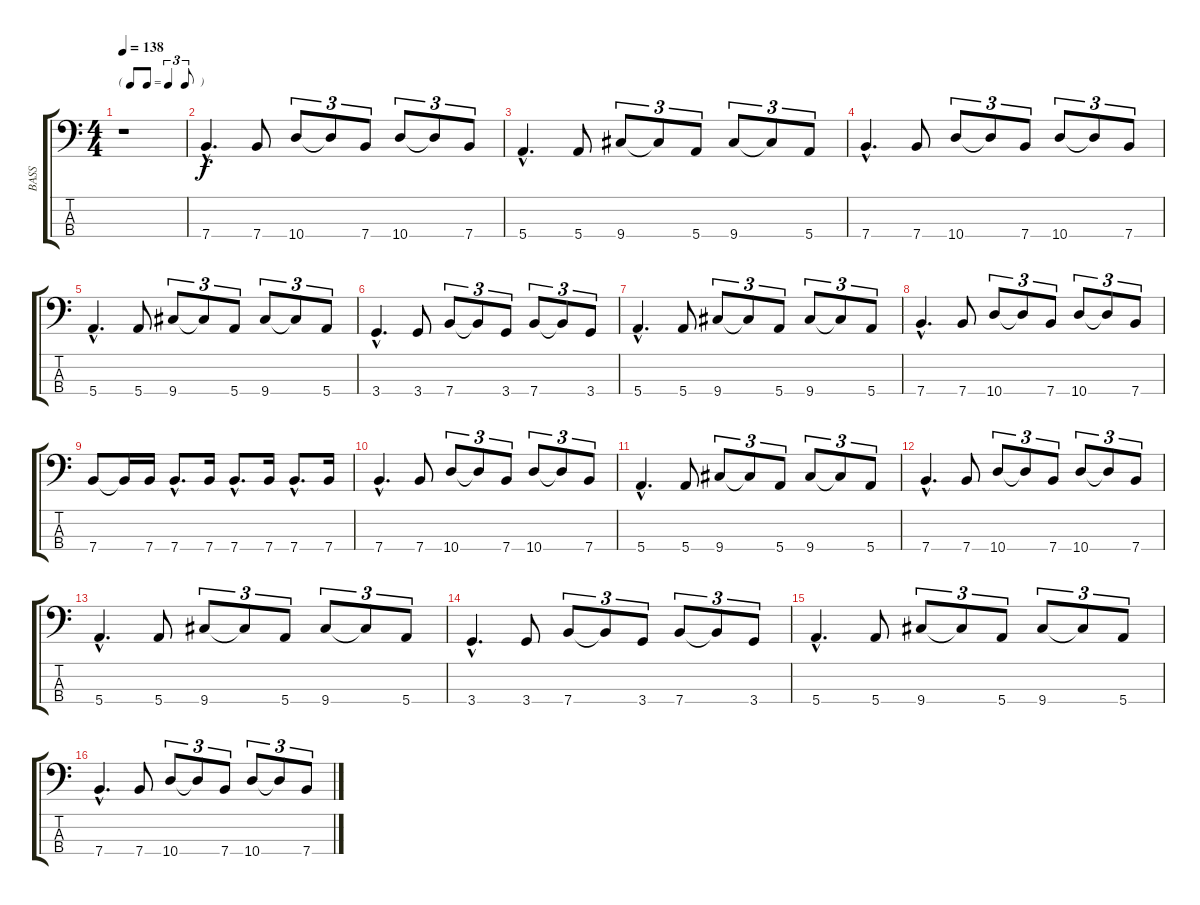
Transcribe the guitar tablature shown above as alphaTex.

\track ("BASS" "BASS") {instrument electricbassfinger}
\staff {score tabs}
\tuning (G2 D2 A1 E1) {hide}
\ts (4 4)
\tf triplet8th
\tempo 138
\clef f4
\ks c
r.1{dy f} |
7.4{hac}.4{d} 7.4.8 10.4.8{tu (3 2)} 10.4{t}.8{tu (3 2)} 7.4.8{tu (3 2)} 10.4.8{tu (3 2)} 10.4{t}.8{tu (3 2)} 7.4.8{tu (3 2)} |
5.4{hac}.4{d} 5.4.8 9.4.8{tu (3 2)} 9.4{t}.8{tu (3 2)} 5.4.8{tu (3 2)} 9.4.8{tu (3 2)} 9.4{t}.8{tu (3 2)} 5.4.8{tu (3 2)} |
7.4{hac}.4{d} 7.4.8 10.4.8{tu (3 2)} 10.4{t}.8{tu (3 2)} 7.4.8{tu (3 2)} 10.4.8{tu (3 2)} 10.4{t}.8{tu (3 2)} 7.4.8{tu (3 2)} |
5.4{hac}.4{d} 5.4.8 9.4.8{tu (3 2)} 9.4{t}.8{tu (3 2)} 5.4.8{tu (3 2)} 9.4.8{tu (3 2)} 9.4{t}.8{tu (3 2)} 5.4.8{tu (3 2)} |
3.4{hac}.4{d} 3.4.8 7.4.8{tu (3 2)} 7.4{t}.8{tu (3 2)} 3.4.8{tu (3 2)} 7.4.8{tu (3 2)} 7.4{t}.8{tu (3 2)} 3.4.8{tu (3 2)} |
5.4{hac}.4{d} 5.4.8 9.4.8{tu (3 2)} 9.4{t}.8{tu (3 2)} 5.4.8{tu (3 2)} 9.4.8{tu (3 2)} 9.4{t}.8{tu (3 2)} 5.4.8{tu (3 2)} |
7.4{hac}.4{d} 7.4.8 10.4.8{tu (3 2)} 10.4{t}.8{tu (3 2)} 7.4.8{tu (3 2)} 10.4.8{tu (3 2)} 10.4{t}.8{tu (3 2)} 7.4.8{tu (3 2)} |
7.4.8 7.4{t}.16 7.4.16 7.4{hac}.8{d} 7.4.16 7.4{hac}.8{d} 7.4.16 7.4{hac}.8{d} 7.4.16 |
7.4{hac}.4{d} 7.4.8 10.4.8{tu (3 2)} 10.4{t}.8{tu (3 2)} 7.4.8{tu (3 2)} 10.4.8{tu (3 2)} 10.4{t}.8{tu (3 2)} 7.4.8{tu (3 2)} |
5.4{hac}.4{d} 5.4.8 9.4.8{tu (3 2)} 9.4{t}.8{tu (3 2)} 5.4.8{tu (3 2)} 9.4.8{tu (3 2)} 9.4{t}.8{tu (3 2)} 5.4.8{tu (3 2)} |
7.4{hac}.4{d} 7.4.8 10.4.8{tu (3 2)} 10.4{t}.8{tu (3 2)} 7.4.8{tu (3 2)} 10.4.8{tu (3 2)} 10.4{t}.8{tu (3 2)} 7.4.8{tu (3 2)} |
5.4{hac}.4{d} 5.4.8 9.4.8{tu (3 2)} 9.4{t}.8{tu (3 2)} 5.4.8{tu (3 2)} 9.4.8{tu (3 2)} 9.4{t}.8{tu (3 2)} 5.4.8{tu (3 2)} |
3.4{hac}.4{d} 3.4.8 7.4.8{tu (3 2)} 7.4{t}.8{tu (3 2)} 3.4.8{tu (3 2)} 7.4.8{tu (3 2)} 7.4{t}.8{tu (3 2)} 3.4.8{tu (3 2)} |
5.4{hac}.4{d} 5.4.8 9.4.8{tu (3 2)} 9.4{t}.8{tu (3 2)} 5.4.8{tu (3 2)} 9.4.8{tu (3 2)} 9.4{t}.8{tu (3 2)} 5.4.8{tu (3 2)} |
7.4{hac}.4{d} 7.4.8 10.4.8{tu (3 2)} 10.4{t}.8{tu (3 2)} 7.4.8{tu (3 2)} 10.4.8{tu (3 2)} 10.4{t}.8{tu (3 2)} 7.4.8{tu (3 2)}
